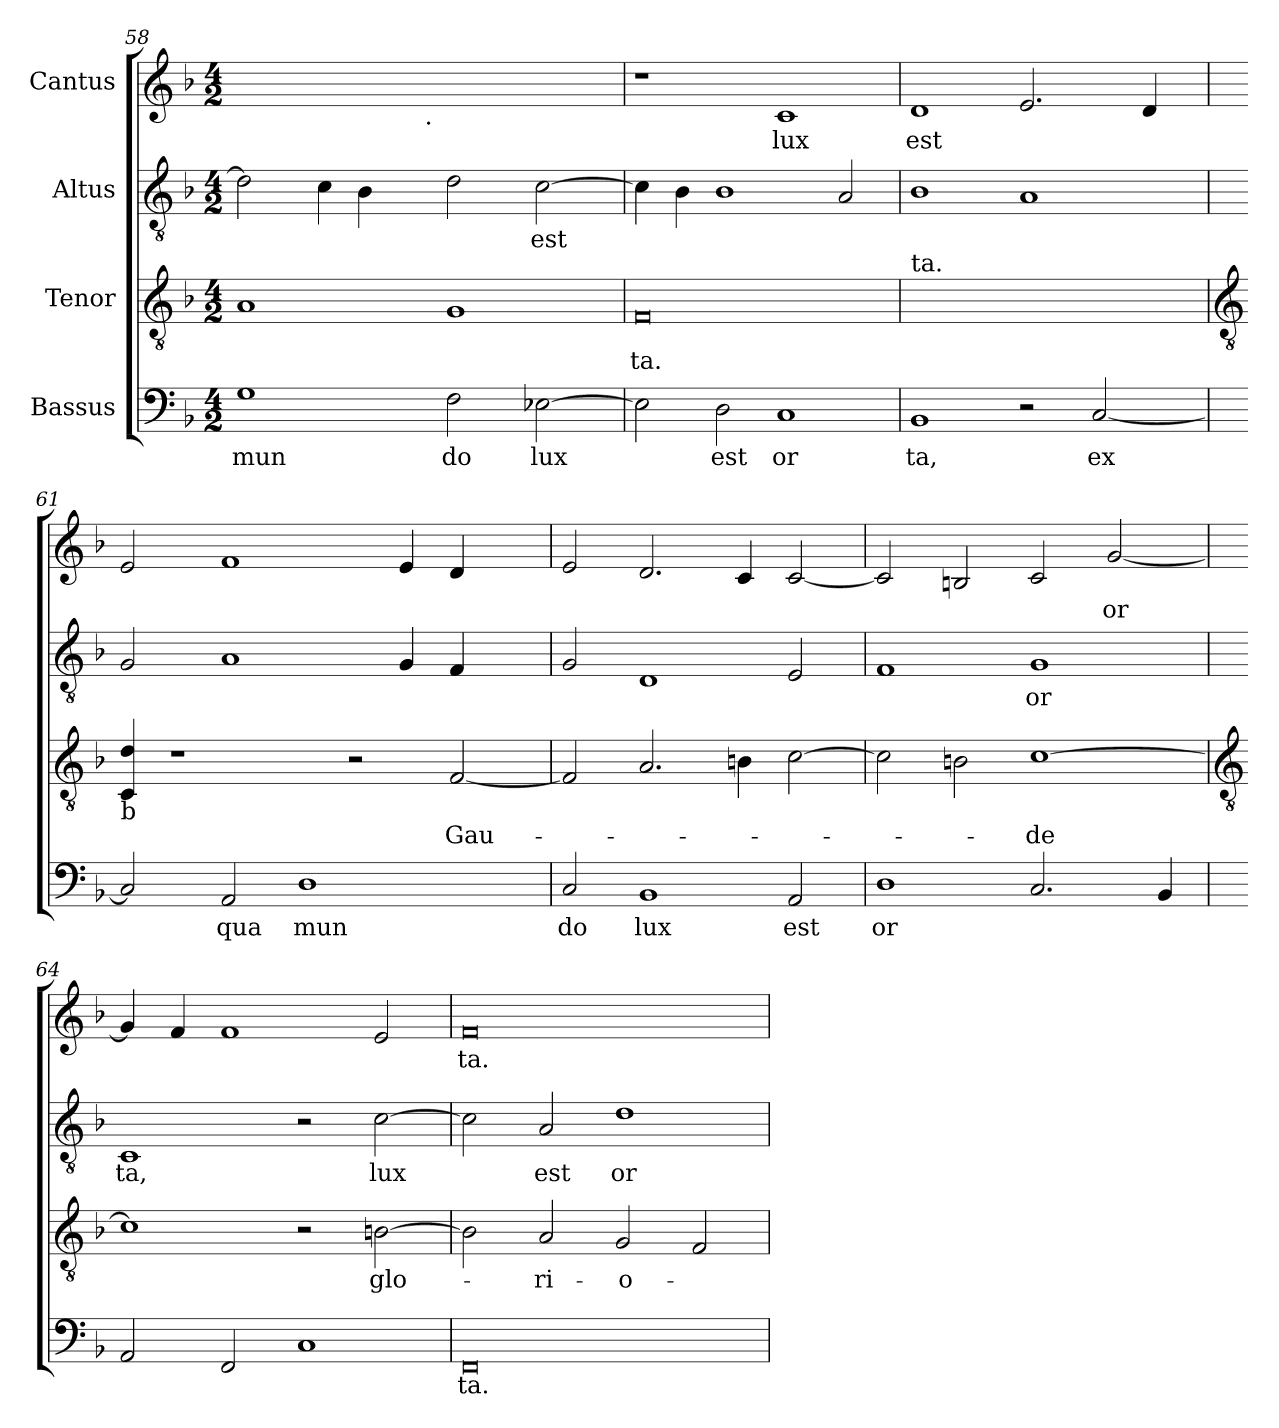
**kern	**text	**kern	**text	**kern	**text	**kern	**text
*part4	*part4	*part3	*part3	*part2	*part2	*part1	*part1
*staff4	*staff4	*staff3	*staff3	*staff2	*staff2	*staff1	*staff1
*I"Bassus	*	*I"Tenor	*	*I"Altus	*	*I"Cantus	*
!!LO:LB:g=z
*clefF4	*	*clefGv2	*	*clefGv2	*	*clefG2	*
*k[b-]	*	*k[b-]	*	*k[b-]	*	*k[b-]	*
*F:	*	*F:	*	*F:	*	*F:	*
*M4/2	*	*M4/2	*	*M4/2	*	*M4/2	*
=58	=58	=58	=58	=58	=58	=58	=58
!	!LO:LY:b	!	!	!	!	!	!
1G	mun	1A	.	2d\]	.	4ryy	.
.	.	.	.	.	.	4ryy	.
.	.	.	.	4c\	.	4ryy	.
.	.	.	.	4B-\	.	32ryy	.
.	.	.	.	.	.	32ryy	.
.	.	.	.	.	.	32ryy	.
.	.	.	.	.	.	32ryy	.
.	.	.	.	.	.	32ryy	.
.	.	.	.	.	.	32ryy	.
!	!	!	!	!	!	!LO:TX:b:t=.	!
.	.	.	.	.	.	32ryy	.
.	.	.	.	.	.	4ryy	.
!	!LO:LY:b	!	!	!	!	!	!
2F\	do	1G	.	2d\	.	.	.
.	.	.	.	.	.	4ryy	.
.	.	.	.	.	.	4ryy	.
!	!LO:LY:b	!	!	!	!LO:LY:b	!	!
[2E-X\	lux	.	.	[2c\	est	.	.
.	.	.	.	.	.	4ryy	.
.	.	.	.	.	.	32ryy	.
=59	=59	=59	=59	=59	=59	=59	=59
!	!	!	!LO:LY:b	!	!	!	!
2E-\]	.	0F	ta.	4c\]	.	1r	.
.	.	.	.	4B-\	.	.	.
!	!LO:LY:b	!	!	!	!	!	!
2D\	est	.	.	1B-	.	.	.
!	!LO:LY:b	!	!	!	!	!	!LO:LY:b
1C	or	.	.	.	.	1c	lux
.	.	.	.	2A/	.	.	.
=60	=60	=60	=60	=60	=60	=60	=60
!	!	!LO:TX:a:t=ta.	!	!	!	!	!
!	!LO:LY:b	!	!	!	!	!	!LO:LY:b
1BB-	ta,	32ryy	.	1B-	.	1d	est
.	.	64ryy	.	.	.	.	.
.	.	1ryy	.	.	.	.	.
2r	.	.	.	1A	.	2.e/	.
.	.	2ryy	.	.	.	.	.
!	!LO:LY:b	!	!	!	!	!	!
[2C/	ex	.	.	.	.	.	.
.	.	4ryy	.	.	.	.	.
.	.	.	.	.	.	4d/	.
.	.	8ryy	.	.	.	.	.
.	.	16ryy	.	.	.	.	.
.	.	64ryy	.	.	.	.	.
!!LO:LB:g=z
=61	=61	=61	=61	=61	=61	=61	=61
*	*	*clefGv2	*	*	*	*	*
!	!	!LO:TX:b:t=b	!	!	!	!	!
2C/]	.	4C/ 4d/	.	2G/	.	2e/	.
.	.	1r	.	.	.	.	.
!	!LO:LY:b	!	!	!	!	!	!
2AA/	qua	.	.	1A	.	1f	.
!	!LO:LY:b	!	!	!	!	!	!
1D	mun	.	.	.	.	.	.
.	.	2r	.	.	.	.	.
.	.	.	.	4G/	.	4e/	.
!	!	!	!LO:LY:b	!	!	!	!
.	.	[2F/	Gau-	4F/	.	4d/	.
4ryy	.	.	.	4ryy	.	4ryy	.
=62	=62	=62	=62	=62	=62	=62	=62
!	!LO:LY:b	!	!	!	!	!	!
2C/	do	2F/]	.	2G/	.	2e/	.
!	!LO:LY:b	!	!	!	!	!	!
1BB-	lux	2.A/	.	1D	.	2.d/	.
.	.	4Bn\	.	.	.	4c/	.
!	!LO:LY:b	!	!	!	!	!	!
2AA/	est	[2c\	.	2E/	.	[2c/	.
=63	=63	=63	=63	=63	=63	=63	=63
!	!LO:LY:b	!	!	!	!	!	!
1D	or	2c\]	.	1F	.	2c/]	.
.	.	2Bn\	.	.	.	2Bn/	.
!	!	!	!LO:LY:b	!	!LO:LY:b	!	!
2.C/	.	[1c	-de	1G	or	2c/	.
!	!	!	!	!	!	!	!LO:LY:b
.	.	.	.	.	.	[2g/	or
4BB-/	.	.	.	.	.	.	.
!!LO:LB:g=z
=64	=64	=64	=64	=64	=64	=64	=64
*	*	*clefGv2	*	*	*	*	*
!	!	!	!	!	!LO:LY:b	!	!
2AA/	.	1c]	.	1C	ta,	4g/]	.
.	.	.	.	.	.	4f/	.
2FF/	.	.	.	.	.	1f	.
1C	.	2r	.	2r	.	.	.
!	!	!	!LO:LY:b	!	!LO:LY:b	!	!
.	.	[2Bn\	glo-	[2c\	lux	2e/	.
=65	=65	=65	=65	=65	=65	=65	=65
!	!LO:LY:b	!	!	!	!	!	!LO:LY:b
0FF	ta.	2B\]	.	2c\]	.	0f	ta.
!	!	!	!LO:LY:b	!	!LO:LY:b	!	!
.	.	2A/	-ri-	2A/	est	.	.
!	!	!	!LO:LY:b	!	!LO:LY:b	!	!
.	.	2G/	-o-	1d	or	.	.
.	.	2F/	.	.	.	.	.
=	=	=	=	=	=	=	=
*-	*-	*-	*-	*-	*-	*-	*-
